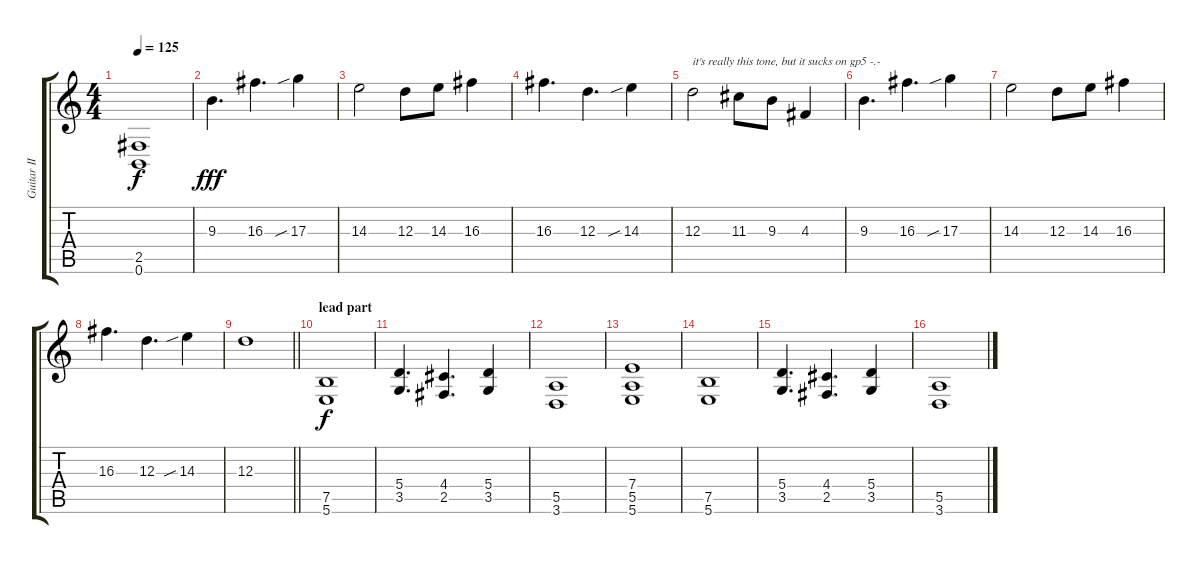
\track ("Guitar II" "Guitar II") {instrument distortionguitar}
\staff {score tabs}
\tuning (B3 Gb3 D3 A2 E2 B1) {hide}
\ts (4 4)
\tempo 125
\clef g2
\ks c
(2.5 0.6).1{dy f} |
9.3.4{d dy fff volume 16 balance 8 instrument distortionguitar} 16.3.4{d} 17.3{sib}.4 |
14.3.2 12.3.8 14.3.8 16.3.4 |
16.3.4{d} 12.3.4{d} 14.3{sib}.4 |
12.3.2{txt "it's really this tone, but it sucks on gp5 -.-"} 11.3.8 9.3.8 4.3.4 |
9.3.4{d} 16.3.4{d} 17.3{sib}.4 |
14.3.2 12.3.8 14.3.8 16.3.4 |
16.3.4{d} 12.3.4{d} 14.3{sib}.4 |
\barLineRight lightlight
12.3.1 |
\section ("" "lead part")
(7.5 5.6).1{dy f volume 9 balance 0 instrument distortionguitar} |
(5.4 3.5).4{d} (4.4 2.5).4{d} (5.4 3.5).4 |
(5.5 3.6).1 |
(7.4 5.5 5.6).1 |
(7.5 5.6).1 |
(5.4 3.5).4{d} (4.4 2.5).4{d} (5.4 3.5).4 |
(5.5 3.6).1
